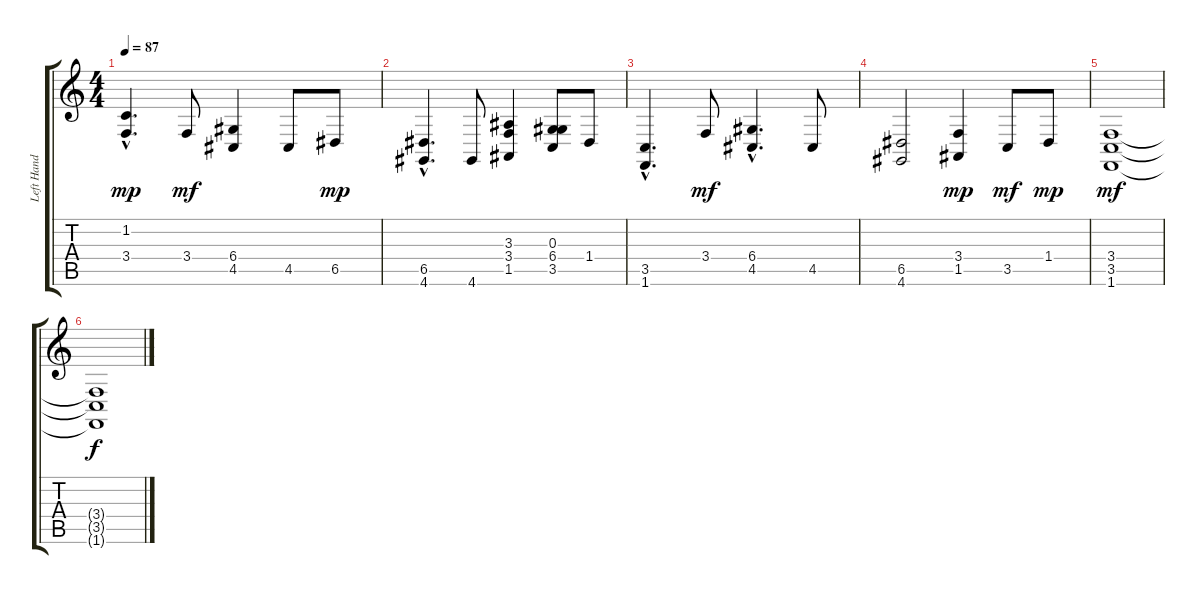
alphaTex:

\track ("Left Hand" "Left Hand") {instrument acousticgrandpiano}
\staff {score tabs}
\tuning (E4 B3 G3 D3 A2 E2) {hide}
\ts (4 4)
\tempo 87
\clef g2
\ks c
(1.2{hac} 3.4{hac}).4{d dy mp} 3.4.8{dy mf} (6.4 4.5).4 4.5.8 6.5.8{dy mp} |
(6.5{hac} 4.6{hac}).4{d} 4.6.8 (3.3 3.4 1.5).4 (0.3 6.4 3.5).8 1.4.8 |
(3.5{hac} 1.6{hac}).4{d} 3.4.8{dy mf} (6.4{hac} 4.5{hac}).4{d} 4.5.8 |
(6.5 4.6).2 (3.4 1.5).4{dy mp} 3.5.8{dy mf} 1.4.8{dy mp} |
(3.4 3.5 1.6).1{dy mf} |
(3.4{t} 3.5{t} 1.6{t}).1{dy f}
